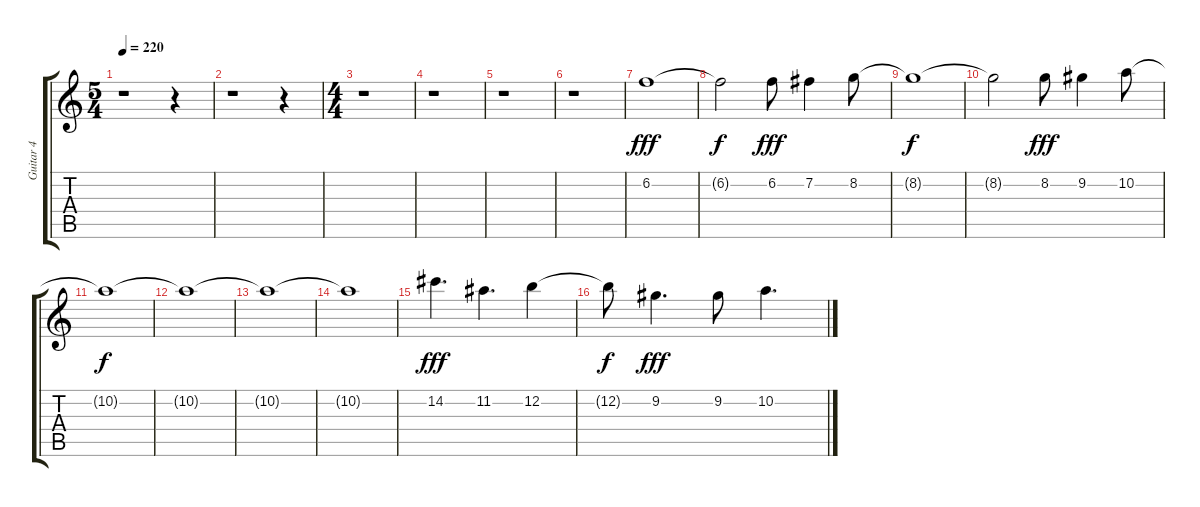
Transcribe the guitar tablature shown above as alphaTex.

\track ("Guitar 4" "Guitar 4") {instrument distortionguitar}
\staff {score tabs}
\tuning (E4 B3 G3 D3 A2 E2) {hide}
\ts (5 4)
\tempo 220
\clef g2
\ks c
r.1{dy fff} r.4 |
r.1 r.4 |
\ts (4 4)
r.1 |
r.1 |
r.1 |
r.1 |
6.2.1 |
6.2{t}.2{dy f} 6.2.8{dy fff} 7.2.4 8.2.8 |
8.2{t}.1{dy f} |
8.2{t}.2 8.2.8{dy fff} 9.2.4 10.2.8 |
10.2{t}.1{dy f} |
10.2{t}.1 |
10.2{t}.1 |
10.2{t}.1 |
14.2.4{d dy fff} 11.2.4{d} 12.2.4 |
12.2{t}.8{dy f} 9.2.4{d dy fff} 9.2.8 10.2.4{d}
